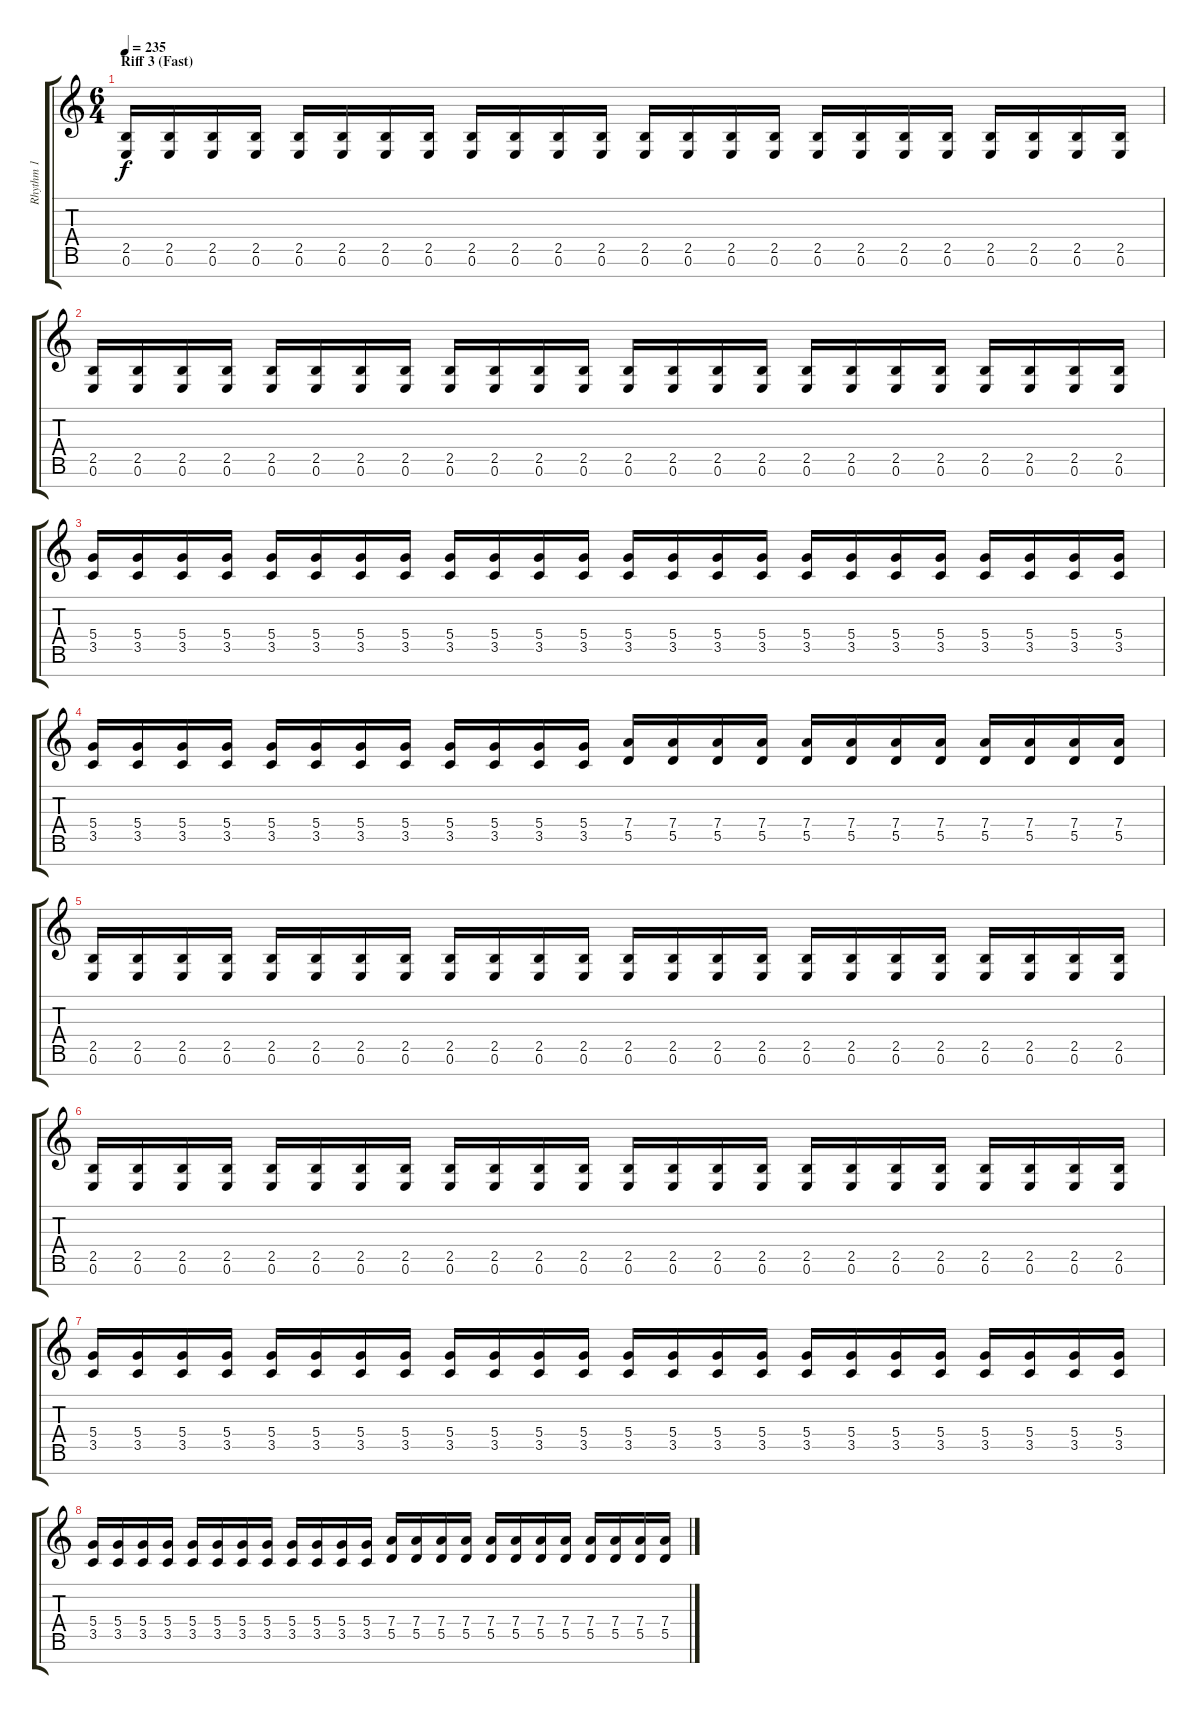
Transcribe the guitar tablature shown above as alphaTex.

\track ("Rhythm 1" "Rhythm 1") {instrument distortionguitar}
\staff {score tabs}
\tuning (E4 B3 G3 D3 A2 E2 B1) {hide}
\ts (6 4)
\section ("" "Riff 3 (Fast)")
\tempo 235
\clef g2
\ks c
(2.5 0.6).16{dy f} (2.5 0.6).16 (2.5 0.6).16 (2.5 0.6).16 (2.5 0.6).16 (2.5 0.6).16 (2.5 0.6).16 (2.5 0.6).16 (2.5 0.6).16 (2.5 0.6).16 (2.5 0.6).16 (2.5 0.6).16 (2.5 0.6).16 (2.5 0.6).16 (2.5 0.6).16 (2.5 0.6).16 (2.5 0.6).16 (2.5 0.6).16 (2.5 0.6).16 (2.5 0.6).16 (2.5 0.6).16 (2.5 0.6).16 (2.5 0.6).16 (2.5 0.6).16 |
(2.5 0.6).16 (2.5 0.6).16 (2.5 0.6).16 (2.5 0.6).16 (2.5 0.6).16 (2.5 0.6).16 (2.5 0.6).16 (2.5 0.6).16 (2.5 0.6).16 (2.5 0.6).16 (2.5 0.6).16 (2.5 0.6).16 (2.5 0.6).16 (2.5 0.6).16 (2.5 0.6).16 (2.5 0.6).16 (2.5 0.6).16 (2.5 0.6).16 (2.5 0.6).16 (2.5 0.6).16 (2.5 0.6).16 (2.5 0.6).16 (2.5 0.6).16 (2.5 0.6).16 |
(5.4 3.5).16 (5.4 3.5).16 (5.4 3.5).16 (5.4 3.5).16 (5.4 3.5).16 (5.4 3.5).16 (5.4 3.5).16 (5.4 3.5).16 (5.4 3.5).16 (5.4 3.5).16 (5.4 3.5).16 (5.4 3.5).16 (5.4 3.5).16 (5.4 3.5).16 (5.4 3.5).16 (5.4 3.5).16 (5.4 3.5).16 (5.4 3.5).16 (5.4 3.5).16 (5.4 3.5).16 (5.4 3.5).16 (5.4 3.5).16 (5.4 3.5).16 (5.4 3.5).16 |
(5.4 3.5).16 (5.4 3.5).16 (5.4 3.5).16 (5.4 3.5).16 (5.4 3.5).16 (5.4 3.5).16 (5.4 3.5).16 (5.4 3.5).16 (5.4 3.5).16 (5.4 3.5).16 (5.4 3.5).16 (5.4 3.5).16 (7.4 5.5).16 (7.4 5.5).16 (7.4 5.5).16 (7.4 5.5).16 (7.4 5.5).16 (7.4 5.5).16 (7.4 5.5).16 (7.4 5.5).16 (7.4 5.5).16 (7.4 5.5).16 (7.4 5.5).16 (7.4 5.5).16 |
(2.5 0.6).16 (2.5 0.6).16 (2.5 0.6).16 (2.5 0.6).16 (2.5 0.6).16 (2.5 0.6).16 (2.5 0.6).16 (2.5 0.6).16 (2.5 0.6).16 (2.5 0.6).16 (2.5 0.6).16 (2.5 0.6).16 (2.5 0.6).16 (2.5 0.6).16 (2.5 0.6).16 (2.5 0.6).16 (2.5 0.6).16 (2.5 0.6).16 (2.5 0.6).16 (2.5 0.6).16 (2.5 0.6).16 (2.5 0.6).16 (2.5 0.6).16 (2.5 0.6).16 |
(2.5 0.6).16 (2.5 0.6).16 (2.5 0.6).16 (2.5 0.6).16 (2.5 0.6).16 (2.5 0.6).16 (2.5 0.6).16 (2.5 0.6).16 (2.5 0.6).16 (2.5 0.6).16 (2.5 0.6).16 (2.5 0.6).16 (2.5 0.6).16 (2.5 0.6).16 (2.5 0.6).16 (2.5 0.6).16 (2.5 0.6).16 (2.5 0.6).16 (2.5 0.6).16 (2.5 0.6).16 (2.5 0.6).16 (2.5 0.6).16 (2.5 0.6).16 (2.5 0.6).16 |
(5.4 3.5).16 (5.4 3.5).16 (5.4 3.5).16 (5.4 3.5).16 (5.4 3.5).16 (5.4 3.5).16 (5.4 3.5).16 (5.4 3.5).16 (5.4 3.5).16 (5.4 3.5).16 (5.4 3.5).16 (5.4 3.5).16 (5.4 3.5).16 (5.4 3.5).16 (5.4 3.5).16 (5.4 3.5).16 (5.4 3.5).16 (5.4 3.5).16 (5.4 3.5).16 (5.4 3.5).16 (5.4 3.5).16 (5.4 3.5).16 (5.4 3.5).16 (5.4 3.5).16 |
(5.4 3.5).16 (5.4 3.5).16 (5.4 3.5).16 (5.4 3.5).16 (5.4 3.5).16 (5.4 3.5).16 (5.4 3.5).16 (5.4 3.5).16 (5.4 3.5).16 (5.4 3.5).16 (5.4 3.5).16 (5.4 3.5).16 (7.4 5.5).16 (7.4 5.5).16 (7.4 5.5).16 (7.4 5.5).16 (7.4 5.5).16 (7.4 5.5).16 (7.4 5.5).16 (7.4 5.5).16 (7.4 5.5).16 (7.4 5.5).16 (7.4 5.5).16 (7.4 5.5).16
